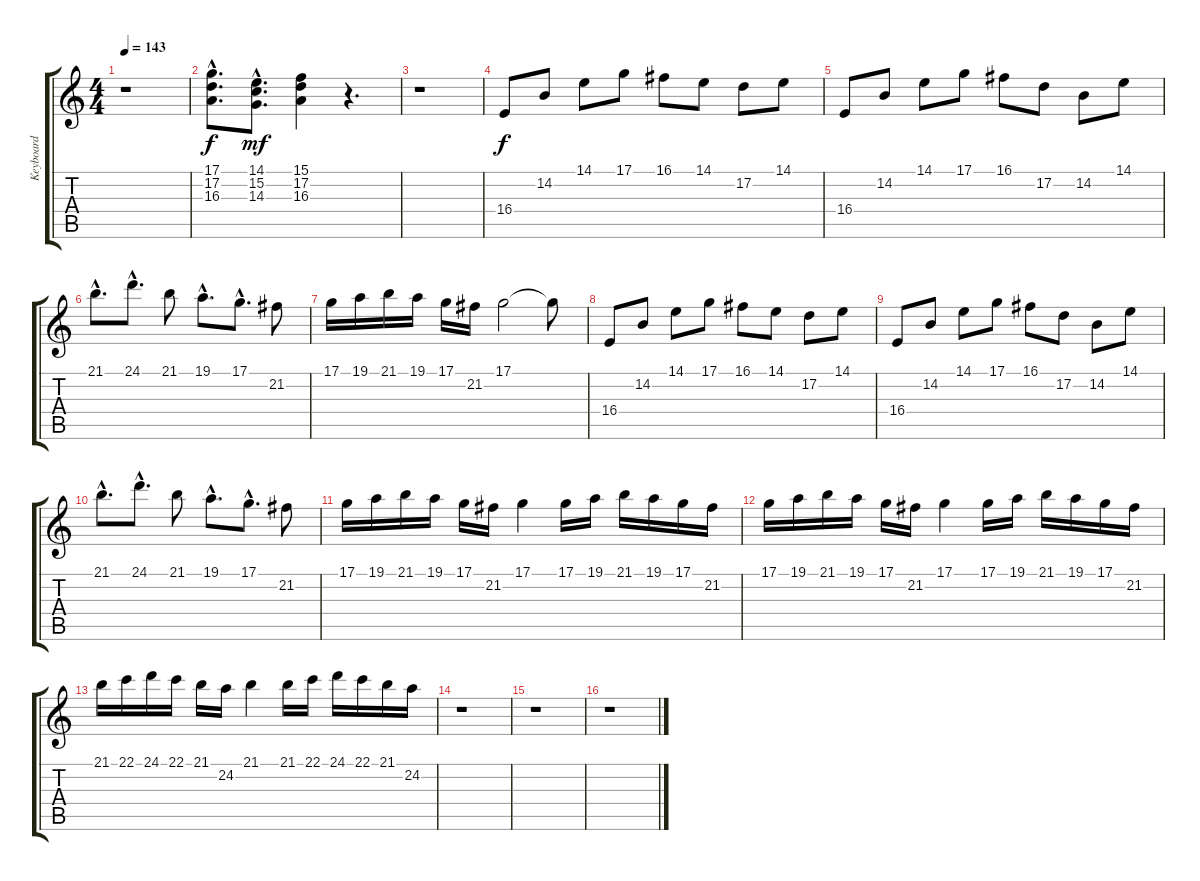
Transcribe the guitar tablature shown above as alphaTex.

\track ("Keyboard" "Keyboard") {instrument lead1square}
\staff {score tabs}
\tuning (D4 A3 F3 C3 G2 D2) {hide}
\ts (4 4)
\tempo 143
\clef g2
\ks c
r.1{dy mf} |
(17.1{hac} 17.2{hac} 16.3{hac}).8{d dy f instrument stringensemble1} (14.1{hac} 15.2{hac} 14.3{hac}).8{d dy mf} (15.1 17.2 16.3).4 r.4{d} |
r.1 |
16.4.8{dy f instrument lead1square} 14.2.8 14.1.8 17.1.8 16.1.8 14.1.8 17.2.8 14.1.8 |
16.4.8 14.2.8 14.1.8 17.1.8 16.1.8 17.2.8 14.2.8 14.1.8 |
21.1{hac}.8{d} 24.1{hac}.8{d} 21.1.8 19.1{hac}.8{d} 17.1{hac}.8{d} 21.2.8 |
17.1.16 19.1.16 21.1.16 19.1.16 17.1.16 21.2.16 17.1.2 17.1{t}.8 |
16.4.8 14.2.8 14.1.8 17.1.8 16.1.8 14.1.8 17.2.8 14.1.8 |
16.4.8 14.2.8 14.1.8 17.1.8 16.1.8 17.2.8 14.2.8 14.1.8 |
21.1{hac}.8{d} 24.1{hac}.8{d} 21.1.8 19.1{hac}.8{d} 17.1{hac}.8{d} 21.2.8 |
17.1.16 19.1.16 21.1.16 19.1.16 17.1.16 21.2.16 17.1.4 17.1.16 19.1.16 21.1.16 19.1.16 17.1.16 21.2.16 |
17.1.16 19.1.16 21.1.16 19.1.16 17.1.16 21.2.16 17.1.4 17.1.16 19.1.16 21.1.16 19.1.16 17.1.16 21.2.16 |
21.1.16 22.1.16 24.1.16 22.1.16 21.1.16 24.2.16 21.1.4 21.1.16 22.1.16 24.1.16 22.1.16 21.1.16 24.2.16 |
r.1 |
r.1 |
r.1
